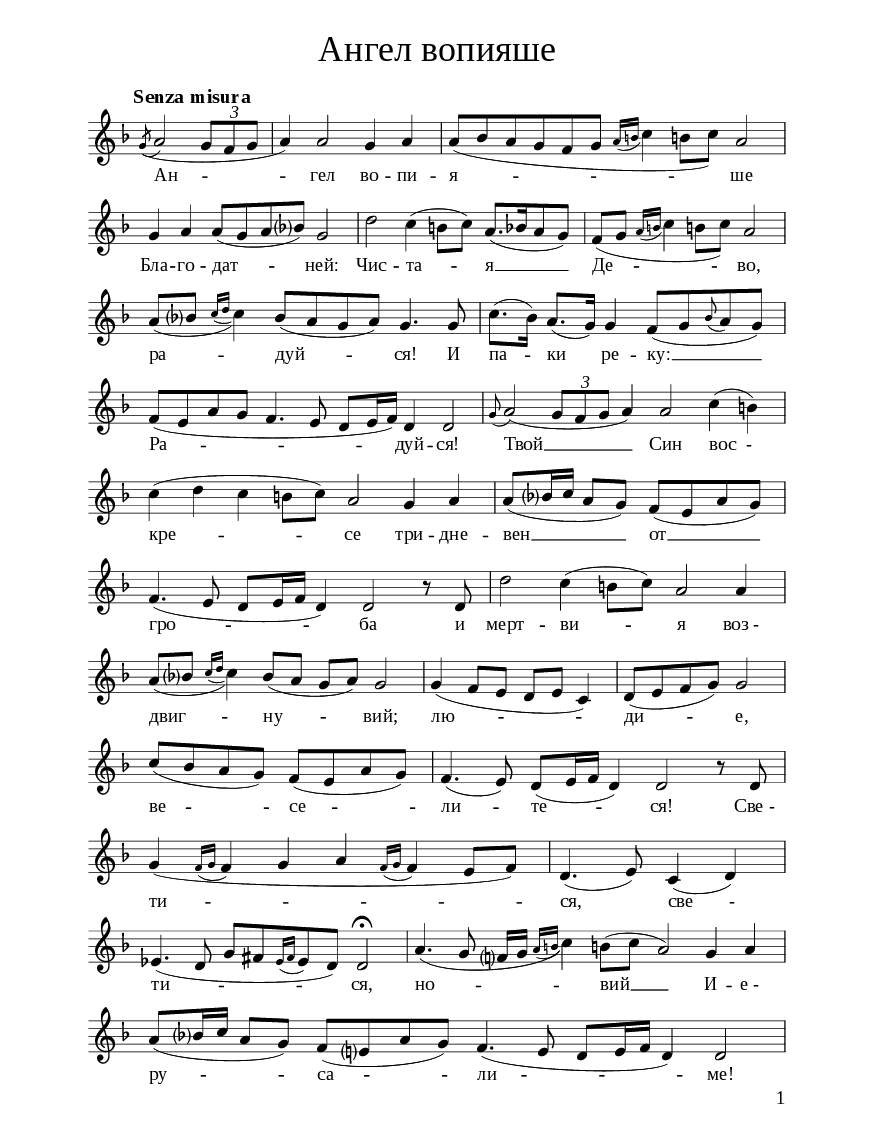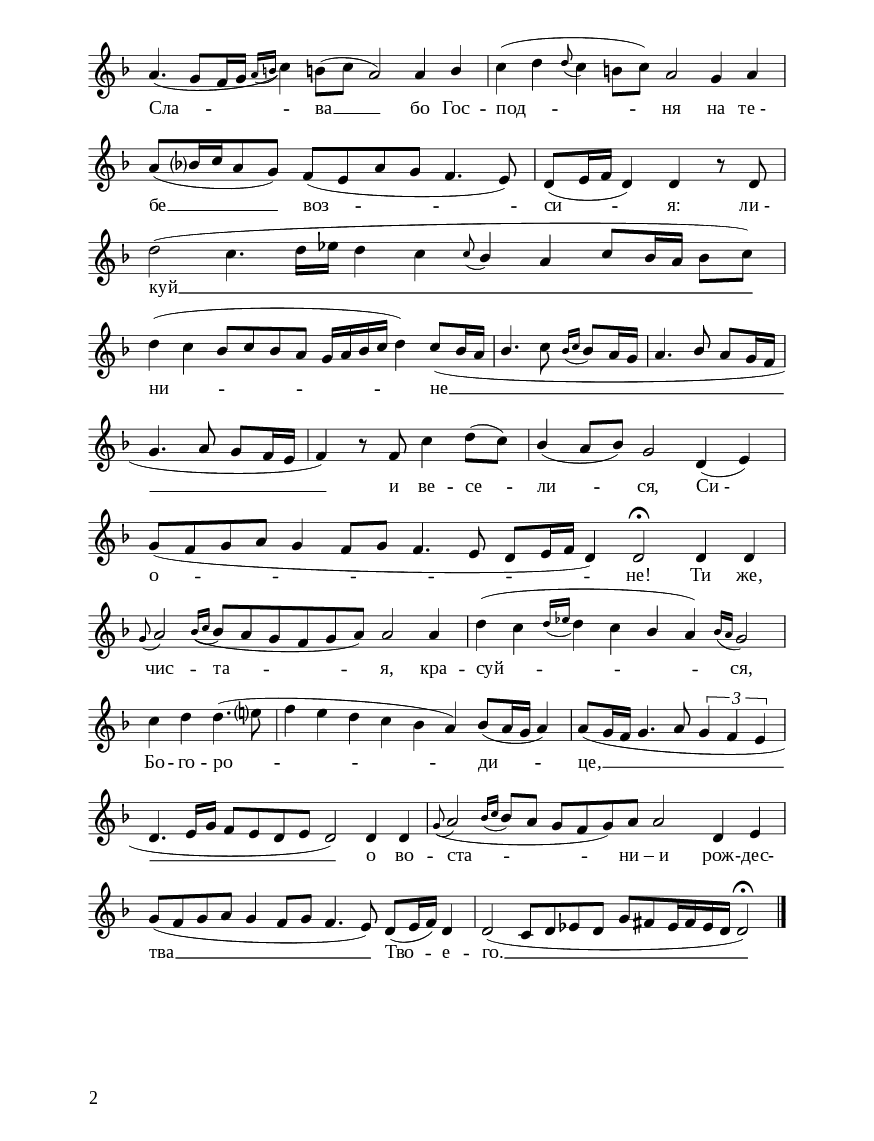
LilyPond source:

\version "2.24.3"

% include paper part and global functions
\include "include/globals.ily"

\bookpart {
  \label #'ref064
  \tocItem \markup "Ангел вопияше"
  \include "include/bookpart-paper.ily"
  \score {
    \include "include/score-layout.ily"

    \new Voice \relative c' {
      \clef treble
      \key d \minor
      \tempo "Senza misura"
      \autoBeamOff
      \omit Score.TimeSignature
      \cadenzaOn % allows custom bar lines


      \acciaccatura g'8 (a2 \tuplet 3/2 { g8 [f g] } \bar "|"
      a4) a2 g4 a4 \bar "|"
      \slurDown a8( [bes a g f g] \acciaccatura { a16 [b] } c4 b!8 [c]) a2 \bar "|" \break

      \slurNeutral g4 a a8 ([g a bes?]) g2 \bar "|"
      d'2 c4 (b8 [c]) a8. ([bes16 a8 g]) \bar "|"
      \slurDown f8([ g] \acciaccatura { a16 [b] } c4 b!8[ c]) a2 \bar "|"  \break

      a8( [bes?] \acciaccatura { c16 [d] } c4) bes8( [a g a]) g4. g8 \bar "|"
      \slurNeutral c8.( [bes16]) a8.( [g16]) g4 f8( [g \appoggiatura bes a g]) \bar "|"  \break

      f8( [e a g] f4. e8 d [e16 f]) d4 d2 \bar "|"
      \appoggiatura g8  a2( \tuplet 3/2 { g8 [f g] } a4) a2 c4( b) \bar "|"  \break

      \stemNeutral c4( d  c b!8 [c]) a2 g4 a \bar "|"
      \stemUp a8( [bes?16 c] a8 [g]) f( [e a g]) \bar "|"  \break

      f4.( e8 d[ e16 f] d4) d2 r8 d \bar "|"
      \stemNeutral d'2 c4( b!8[ c]) a2 a4 \bar "|"  \break

      \slurDown a8([bes?] \acciaccatura { c16 [d] } c4) bes8( [a] g [a]) g2 \bar "|"
      g4( f8 [e] d [e] c4) \bar "|"
      d8([ e f g]) g2 \bar "|"  \break

      c8([ bes a g]) f([ e a g]) \bar "|"
      f4.( e8) d([ e16 f] d4) d2 r8 d \bar "|"  \break


      g4( \acciaccatura { f16 [g] } f4 g a \acciaccatura { f16 [g] } f4 e8[  f]) \bar "|"
      d4.( e8) c4( d) \bar "|"  \break

      ees4.( d8 g8[ fis \acciaccatura { ees16 [fis] }  ees8 d]) d2\fermata \bar "|"
      a'4.( g8 f?16[ g] \acciaccatura { a16 [b] } c4) \slurNeutral b!8([ c] a2) g4 a4 \bar "|"  \break

      \stemUp a8([ bes?16 c] a8  [g]) f8([ e? a g]) f4.( e8 d[ e16 f] d4) d2 \bar "|"  \break

      \stemNeutral \slurDown a'4.( g8[ f16 g] \acciaccatura { a16 [b!] } c4) \slurNeutral b!8([ c]  a2)  a4 \stemUp b \bar "|"
      \stemNeutral c4( d \appoggiatura d8 c4 b!8[ c]) a2 g4 a \bar "|"  \break

      a8([ bes?16 c a8 g]) f([ e a g] f4. e8) \bar "|"
      d8([ e16 f] d4) d r8 d \bar "|"  \break

      d'2( c4. d16[ ees] d4 c \appoggiatura c8 \stemUp bes4 a c8[ bes16 a]  \stemNeutral bes8[ c]) \bar "|"  \break

      d4( c \stemUp bes8[ c bes a] g16[ a bes c] \stemNeutral d4) \stemUp \slurDown c8([ bes16 a] \bar "|" \noBreak
      bes4. \stemNeutral c8 \acciaccatura { bes16 [c] } \stemUp bes8[ a16 g]  \bar "|" \noBreak
      a4. bes8 a[ g16 f] \bar "|" \break

      g4. a8 g8[ f16 e] \bar "|"
      f4) r8 f\stemNeutral \slurNeutral c'4 d8([ c])  \bar "|"
      \stemUp bes4( a8[ bes]) g2 d4( e)  \bar "|" \break

      g8([ f g a] g4 f8[ g] f4. e8 d8[ e16 f] d4) d2\fermata d4 d  \bar "|" \break

      \appoggiatura g8 a2 \acciaccatura { bes16([ c] } bes8[ a g f g a]) a2 a4 \bar "|"
      \stemNeutral d4( c \acciaccatura { d16[ ees!]} d4 c \stemUp bes a) \acciaccatura { bes16[ a] } g2 \bar "|" \break

      \stemNeutral c4 d d4.( e?8 \bar "|" \noBreak
      f4 e d c bes a) bes8([ a16 g] a4) \bar "|" \noBreak
      a8([ g16 f] g4. a8 \tuplet 3/2 { g4 f e } \bar "|" \break

      d4. e16[ g] f8[ e d e] d2) d4 d \bar "|" \noBreak
      \appoggiatura g8( a2 \acciaccatura { bes16[ c] } bes8[ a] g8[ f g) a] a2 d,4 e \bar "|" \break

      g8([ f g a] g4 f8[ g] f4. e8) d([ e16 f)] d4 \bar "|" \noBreak
      d2( c8[  d ees! d] g8[ fis! es16 fis  ees d] d2)\fermata \bar "|."
    }

    \addlyrics {
      Ан -- гел во -- пи -- я -- -- -- ше
      Бла -- го -- дат -- ней: Чис -- та -- я __ Де -- во,
      ра -- дуй -- ся! И па -- ки ре -- ку: __
      Ра -- -- дуй -- ся! Твой __ Син "вос  -"
      кре -- -- се три -- дне -- вен __  от __
      гро -- ба и мерт -- ви -- я "воз -"
      двиг -- ну -- вий; лю -- -- ди -- е,
      ве -- се -- ли -- те -- ся! "Све -"
      ти -- -- -- -- -- -- ся, "све       -"
      ти --  -- ся, но -- -- вий __ И -- "е -"
      ру -- -- са -- ли -- -- -- ме!
      Сла -- ва __ бо Гос -- под -- ня на "те -"
      бе __ воз -- -- си -- я: "ли -"
      куй __ ни -- -- не __
      и ве -- се -- ли -- ся, "Си -"
      о -- -- -- -- -- -- не! Ти же,
      чис -- та -- я, кра -- суй -- -- ся,
      Бо -- го -- ро -- -- -- ди -- це, __
      о во -- ста -- "ни – и      " рож -- "-дес-"
      тва __ Тво -- е -- го. __
    }

    \header {
      title = \titleFunc #'ref_desc_1 "Ангел вопияше" "Angel vopijaše"
    }

    \midi{}

  } % score


} % bookpart
